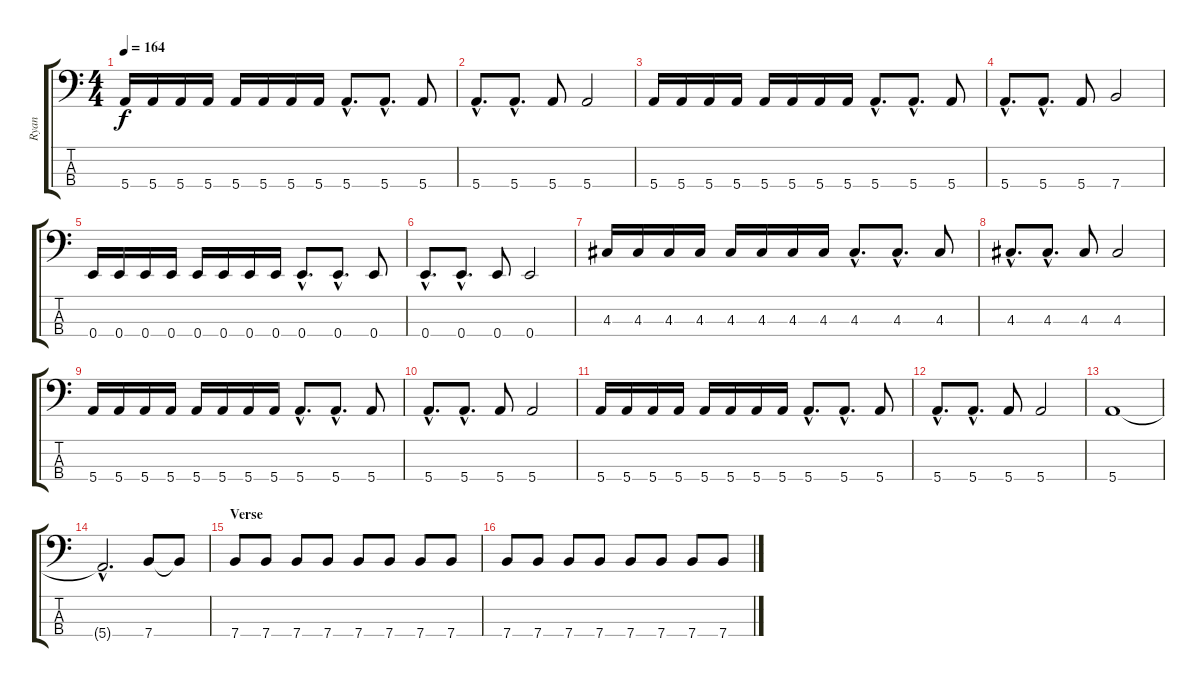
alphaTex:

\track ("Ryan" "Ryan") {instrument electricbassfinger}
\staff {score tabs}
\tuning (G2 D2 A1 E1) {hide}
\ts (4 4)
\tempo 164
\clef f4
\ks c
5.4.16{dy f} 5.4.16 5.4.16 5.4.16 5.4.16 5.4.16 5.4.16 5.4.16 5.4{hac}.8{d} 5.4{hac}.8{d} 5.4.8 |
5.4{hac}.8{d} 5.4{hac}.8{d} 5.4.8 5.4.2 |
5.4.16 5.4.16 5.4.16 5.4.16 5.4.16 5.4.16 5.4.16 5.4.16 5.4{hac}.8{d} 5.4{hac}.8{d} 5.4.8 |
5.4{hac}.8{d} 5.4{hac}.8{d} 5.4.8 7.4.2 |
0.4.16 0.4.16 0.4.16 0.4.16 0.4.16 0.4.16 0.4.16 0.4.16 0.4{hac}.8{d} 0.4{hac}.8{d} 0.4.8 |
0.4{hac}.8{d} 0.4{hac}.8{d} 0.4.8 0.4.2 |
4.3.16 4.3.16 4.3.16 4.3.16 4.3.16 4.3.16 4.3.16 4.3.16 4.3{hac}.8{d} 4.3{hac}.8{d} 4.3.8 |
4.3{hac}.8{d} 4.3{hac}.8{d} 4.3.8 4.3.2 |
5.4.16 5.4.16 5.4.16 5.4.16 5.4.16 5.4.16 5.4.16 5.4.16 5.4{hac}.8{d} 5.4{hac}.8{d} 5.4.8 |
5.4{hac}.8{d} 5.4{hac}.8{d} 5.4.8 5.4.2 |
5.4.16 5.4.16 5.4.16 5.4.16 5.4.16 5.4.16 5.4.16 5.4.16 5.4{hac}.8{d} 5.4{hac}.8{d} 5.4.8 |
5.4{hac}.8{d} 5.4{hac}.8{d} 5.4.8 5.4.2 |
5.4.1 |
5.4{hac t}.2{d} 7.4.8 7.4{t}.8 |
\section ("" "Verse")
7.4.8 7.4.8 7.4.8 7.4.8 7.4.8 7.4.8 7.4.8 7.4.8 |
7.4.8 7.4.8 7.4.8 7.4.8 7.4.8 7.4.8 7.4.8 7.4.8
